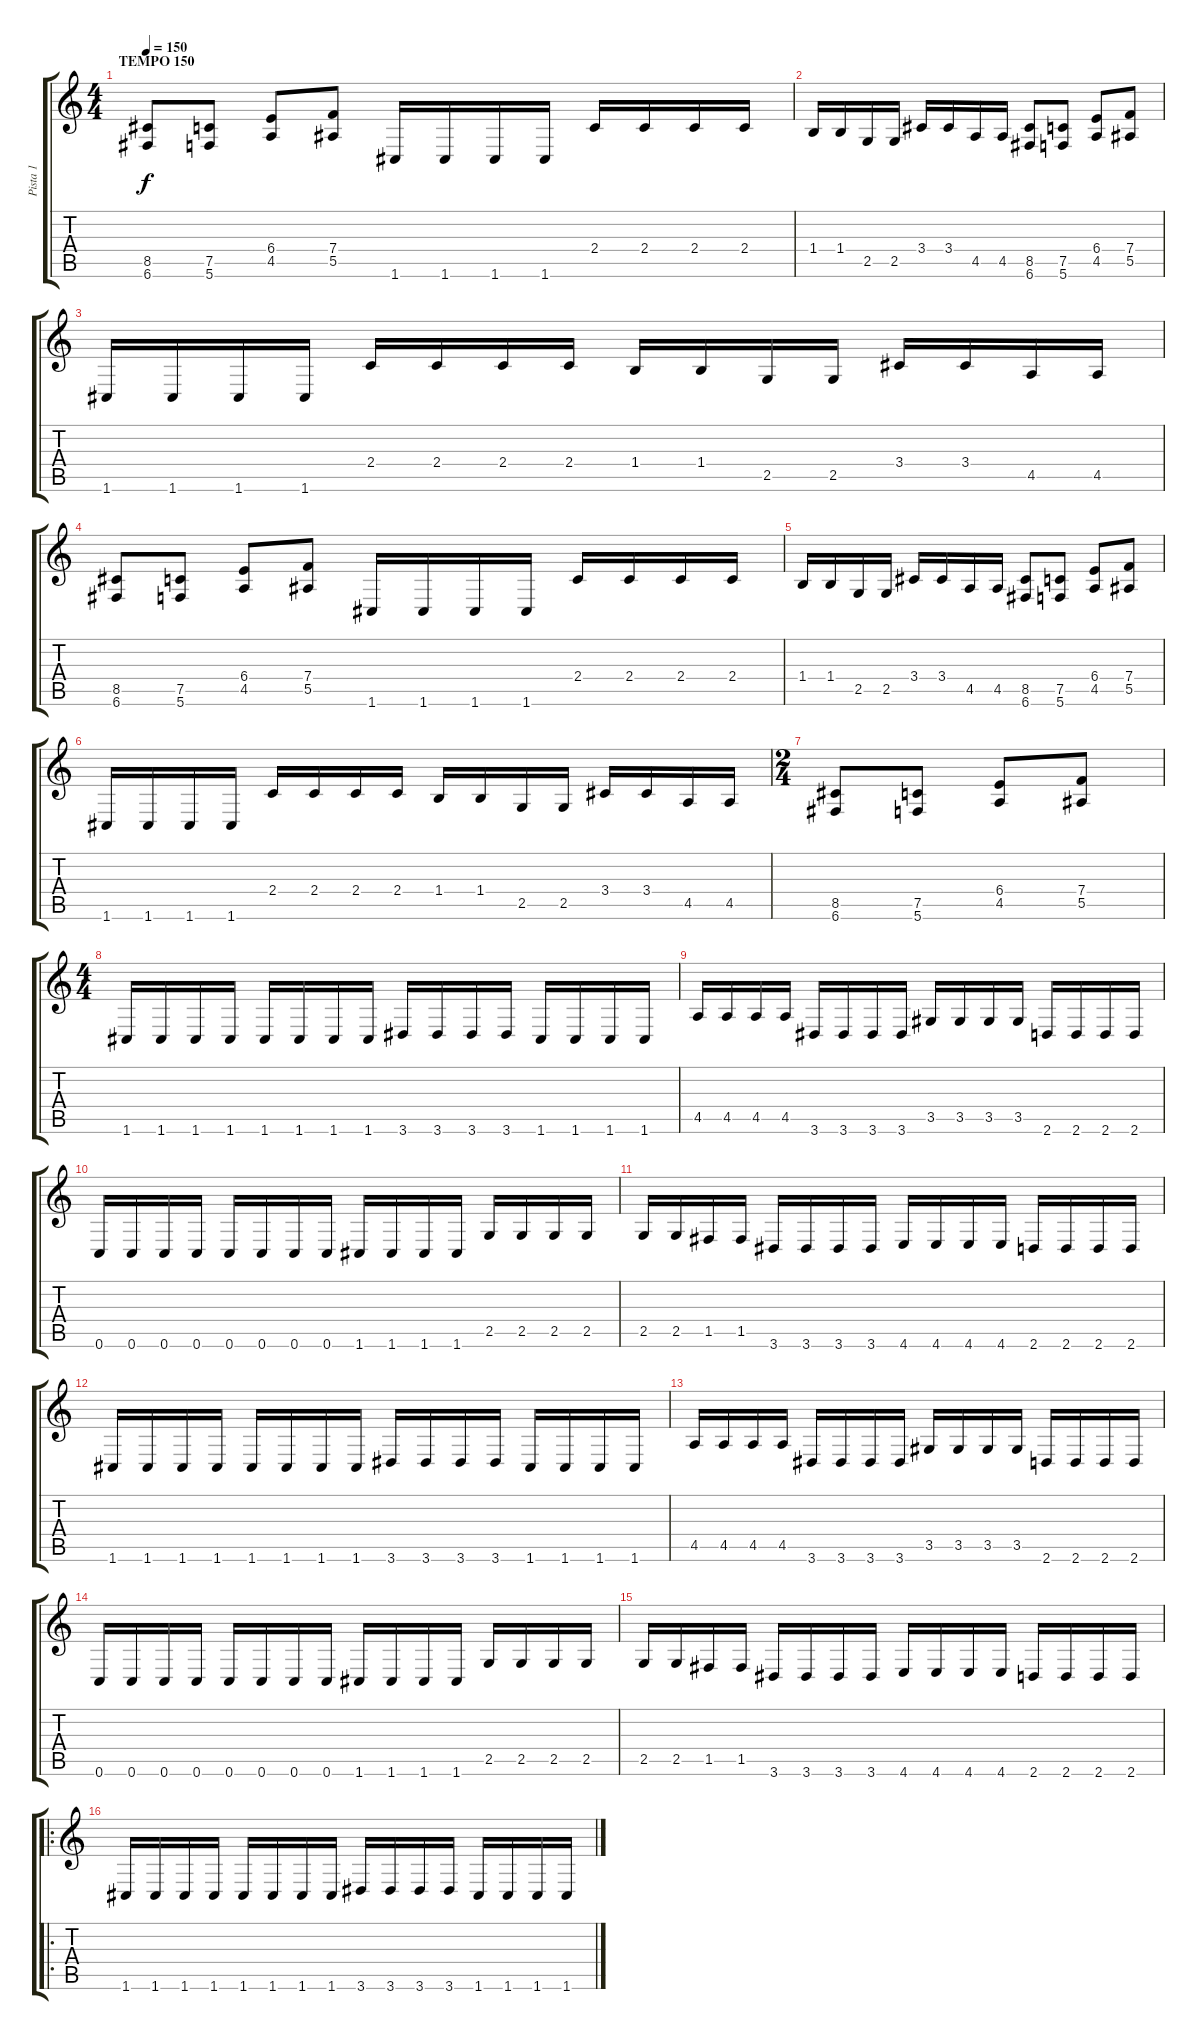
\track ("Pista 1" "Pista 1") {instrument distortionguitar}
\staff {score tabs}
\tuning (C4 G3 Eb3 Bb2 F2 C2) {hide}
\ts (4 4)
\section ("" "TEMPO 150")
\tempo 150
\clef g2
\ks c
(8.5 6.6).8{dy f instrument distortionguitar} (7.5 5.6).8 (6.4 4.5).8 (7.4 5.5).8 1.6.16 1.6.16 1.6.16 1.6.16 2.4.16 2.4.16 2.4.16 2.4.16 |
1.4.16 1.4.16 2.5.16 2.5.16 3.4.16 3.4.16 4.5.16 4.5.16 (8.5 6.6).8 (7.5 5.6).8 (6.4 4.5).8 (7.4 5.5).8 |
1.6.16 1.6.16 1.6.16 1.6.16 2.4.16 2.4.16 2.4.16 2.4.16 1.4.16 1.4.16 2.5.16 2.5.16 3.4.16 3.4.16 4.5.16 4.5.16 |
(8.5 6.6).8 (7.5 5.6).8 (6.4 4.5).8 (7.4 5.5).8 1.6.16 1.6.16 1.6.16 1.6.16 2.4.16 2.4.16 2.4.16 2.4.16 |
1.4.16 1.4.16 2.5.16 2.5.16 3.4.16 3.4.16 4.5.16 4.5.16 (8.5 6.6).8 (7.5 5.6).8 (6.4 4.5).8 (7.4 5.5).8 |
1.6.16 1.6.16 1.6.16 1.6.16 2.4.16 2.4.16 2.4.16 2.4.16 1.4.16 1.4.16 2.5.16 2.5.16 3.4.16 3.4.16 4.5.16 4.5.16 |
\ts (2 4)
(8.5 6.6).8 (7.5 5.6).8 (6.4 4.5).8 (7.4 5.5).8 |
\ts (4 4)
1.6.16 1.6.16 1.6.16 1.6.16 1.6.16 1.6.16 1.6.16 1.6.16 3.6.16 3.6.16 3.6.16 3.6.16 1.6.16 1.6.16 1.6.16 1.6.16 |
4.5.16 4.5.16 4.5.16 4.5.16 3.6.16 3.6.16 3.6.16 3.6.16 3.5.16 3.5.16 3.5.16 3.5.16 2.6.16 2.6.16 2.6.16 2.6.16 |
0.6.16 0.6.16 0.6.16 0.6.16 0.6.16 0.6.16 0.6.16 0.6.16 1.6.16 1.6.16 1.6.16 1.6.16 2.5.16 2.5.16 2.5.16 2.5.16 |
2.5.16 2.5.16 1.5.16 1.5.16 3.6.16 3.6.16 3.6.16 3.6.16 4.6.16 4.6.16 4.6.16 4.6.16 2.6.16 2.6.16 2.6.16 2.6.16 |
1.6.16 1.6.16 1.6.16 1.6.16 1.6.16 1.6.16 1.6.16 1.6.16 3.6.16 3.6.16 3.6.16 3.6.16 1.6.16 1.6.16 1.6.16 1.6.16 |
4.5.16 4.5.16 4.5.16 4.5.16 3.6.16 3.6.16 3.6.16 3.6.16 3.5.16 3.5.16 3.5.16 3.5.16 2.6.16 2.6.16 2.6.16 2.6.16 |
0.6.16 0.6.16 0.6.16 0.6.16 0.6.16 0.6.16 0.6.16 0.6.16 1.6.16 1.6.16 1.6.16 1.6.16 2.5.16 2.5.16 2.5.16 2.5.16 |
2.5.16 2.5.16 1.5.16 1.5.16 3.6.16 3.6.16 3.6.16 3.6.16 4.6.16 4.6.16 4.6.16 4.6.16 2.6.16 2.6.16 2.6.16 2.6.16 |
\ro
1.6.16 1.6.16 1.6.16 1.6.16 1.6.16 1.6.16 1.6.16 1.6.16 3.6.16 3.6.16 3.6.16 3.6.16 1.6.16 1.6.16 1.6.16 1.6.16
